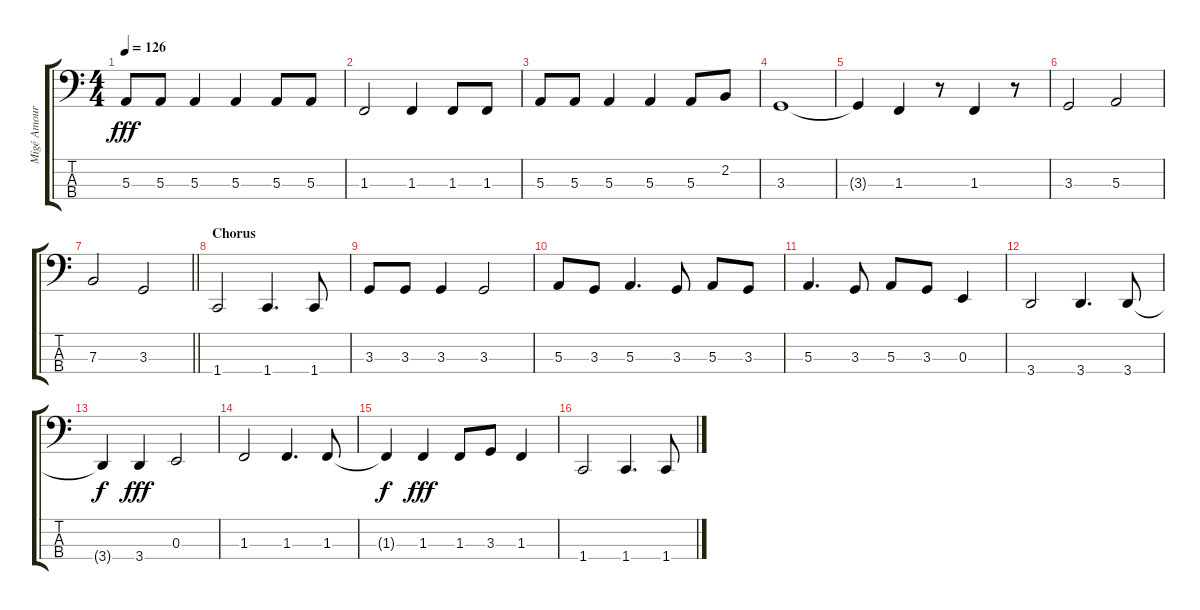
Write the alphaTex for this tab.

\track ("Migé Amour (Bass)" "Migé Amour") {instrument electricbassfinger}
\staff {score tabs}
\tuning (D2 A1 E1 B0) {hide}
\ts (4 4)
\tempo 126
\clef f4
\ks c
5.3.8{dy fff} 5.3.8 5.3.4 5.3.4 5.3.8 5.3.8 |
1.3.2 1.3.4 1.3.8 1.3.8 |
5.3.8 5.3.8 5.3.4 5.3.4 5.3.8 2.2.8 |
3.3.1 |
3.3{t}.4 1.3.4 r.8 1.3.4 r.8 |
3.3.2 5.3.2 |
\barLineRight lightlight
7.3.2 3.3.2 |
\section ("" "Chorus")
1.4.2 1.4.4{d} 1.4.8 |
3.3.8 3.3.8 3.3.4 3.3.2 |
5.3.8 3.3.8 5.3.4{d} 3.3.8 5.3.8 3.3.8 |
5.3.4{d} 3.3.8 5.3.8 3.3.8 0.3.4 |
3.4.2 3.4.4{d} 3.4.8 |
3.4{t}.4{dy f} 3.4.4{dy fff} 0.3.2 |
1.3.2 1.3.4{d} 1.3.8 |
1.3{t}.4{dy f} 1.3.4{dy fff} 1.3.8 3.3.8 1.3.4 |
1.4.2 1.4.4{d} 1.4.8
